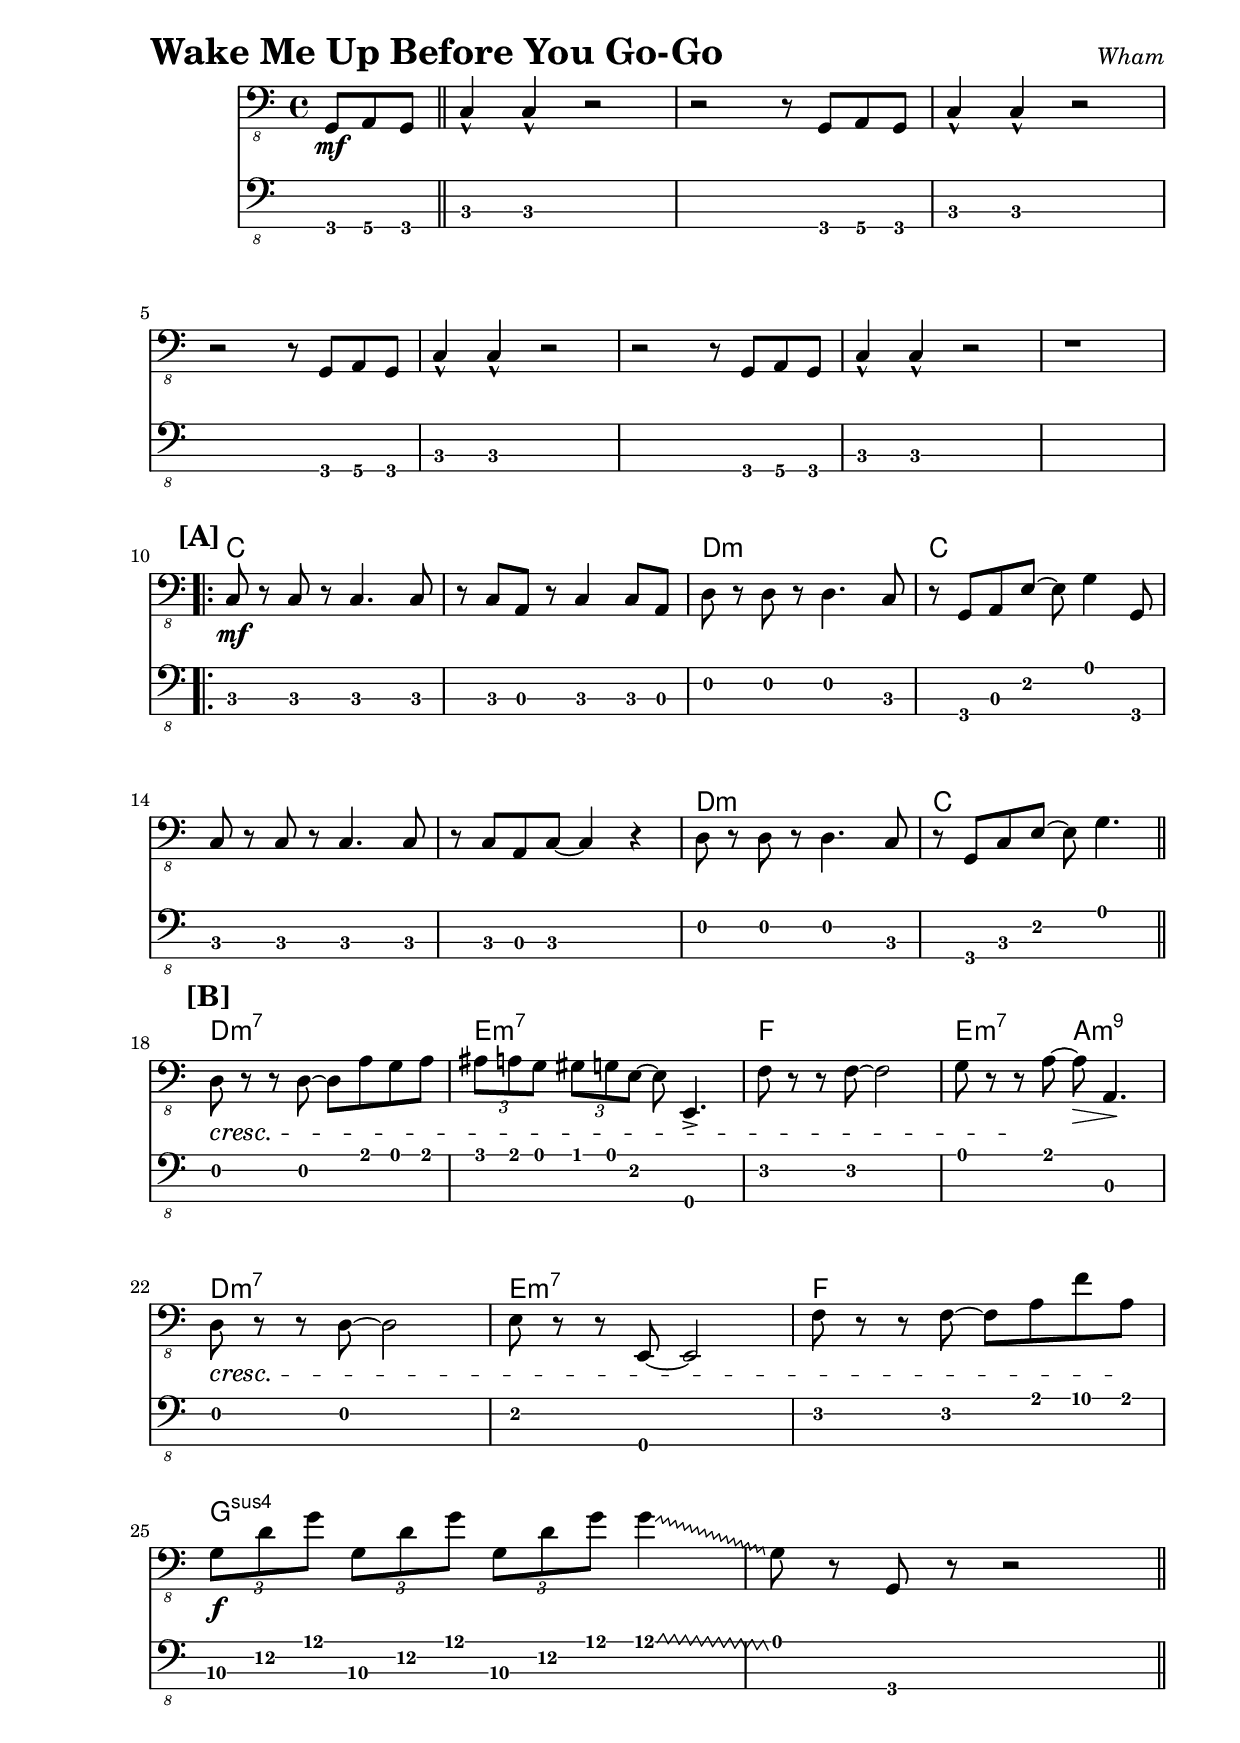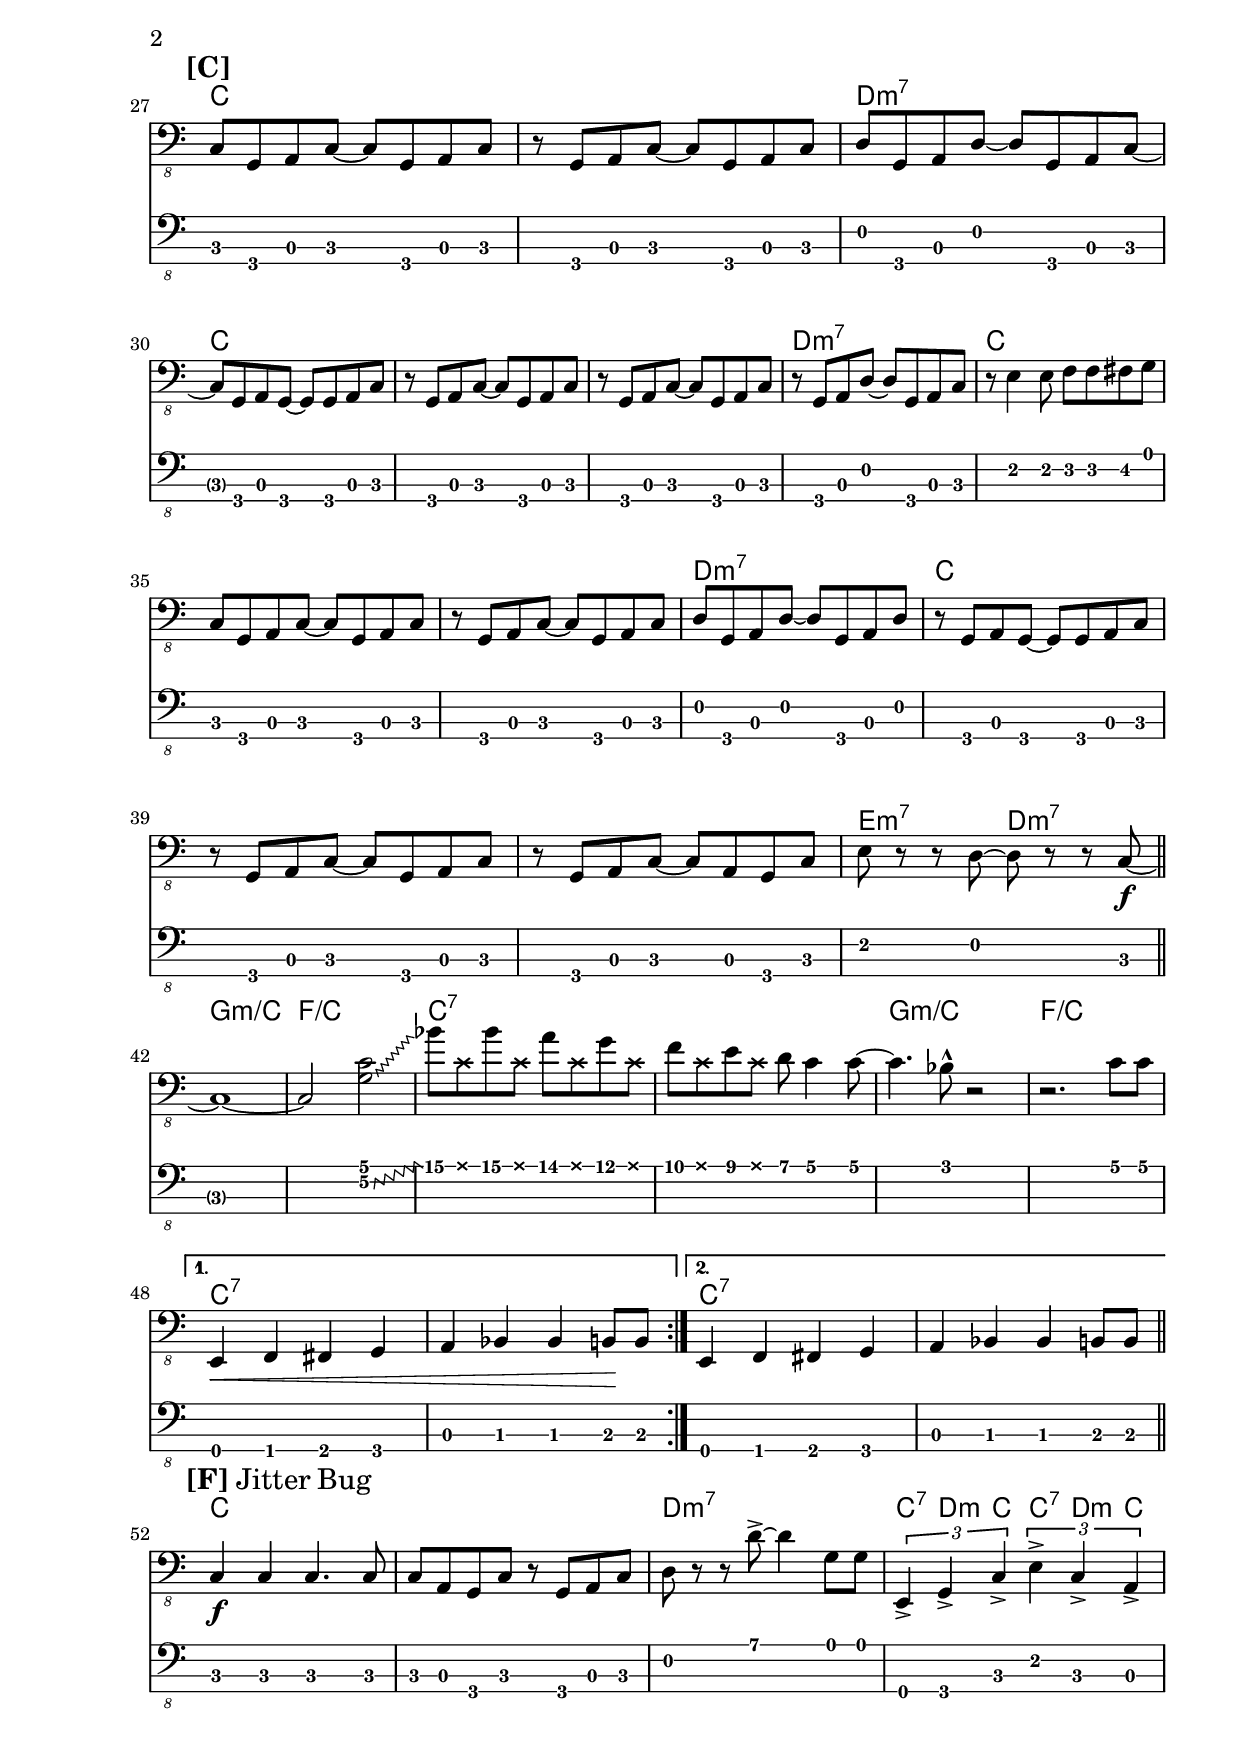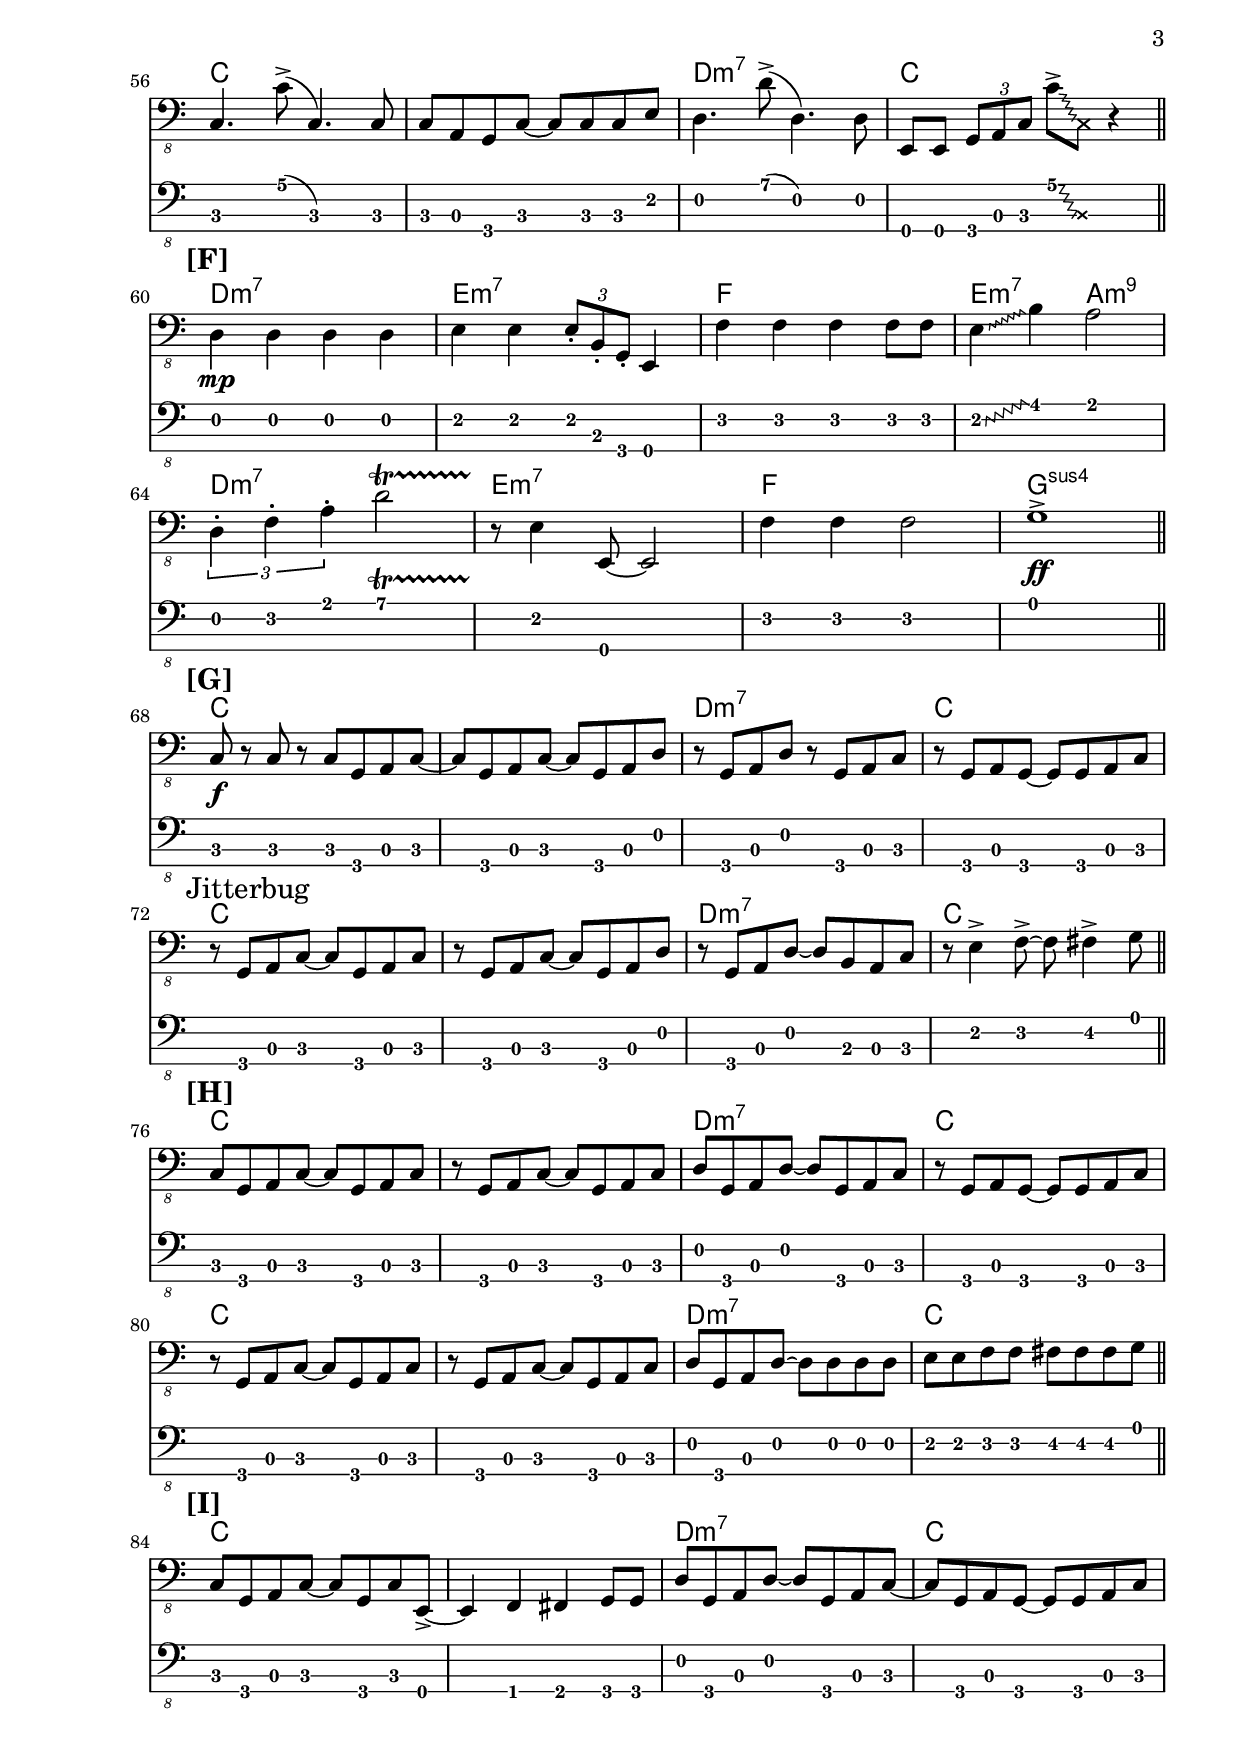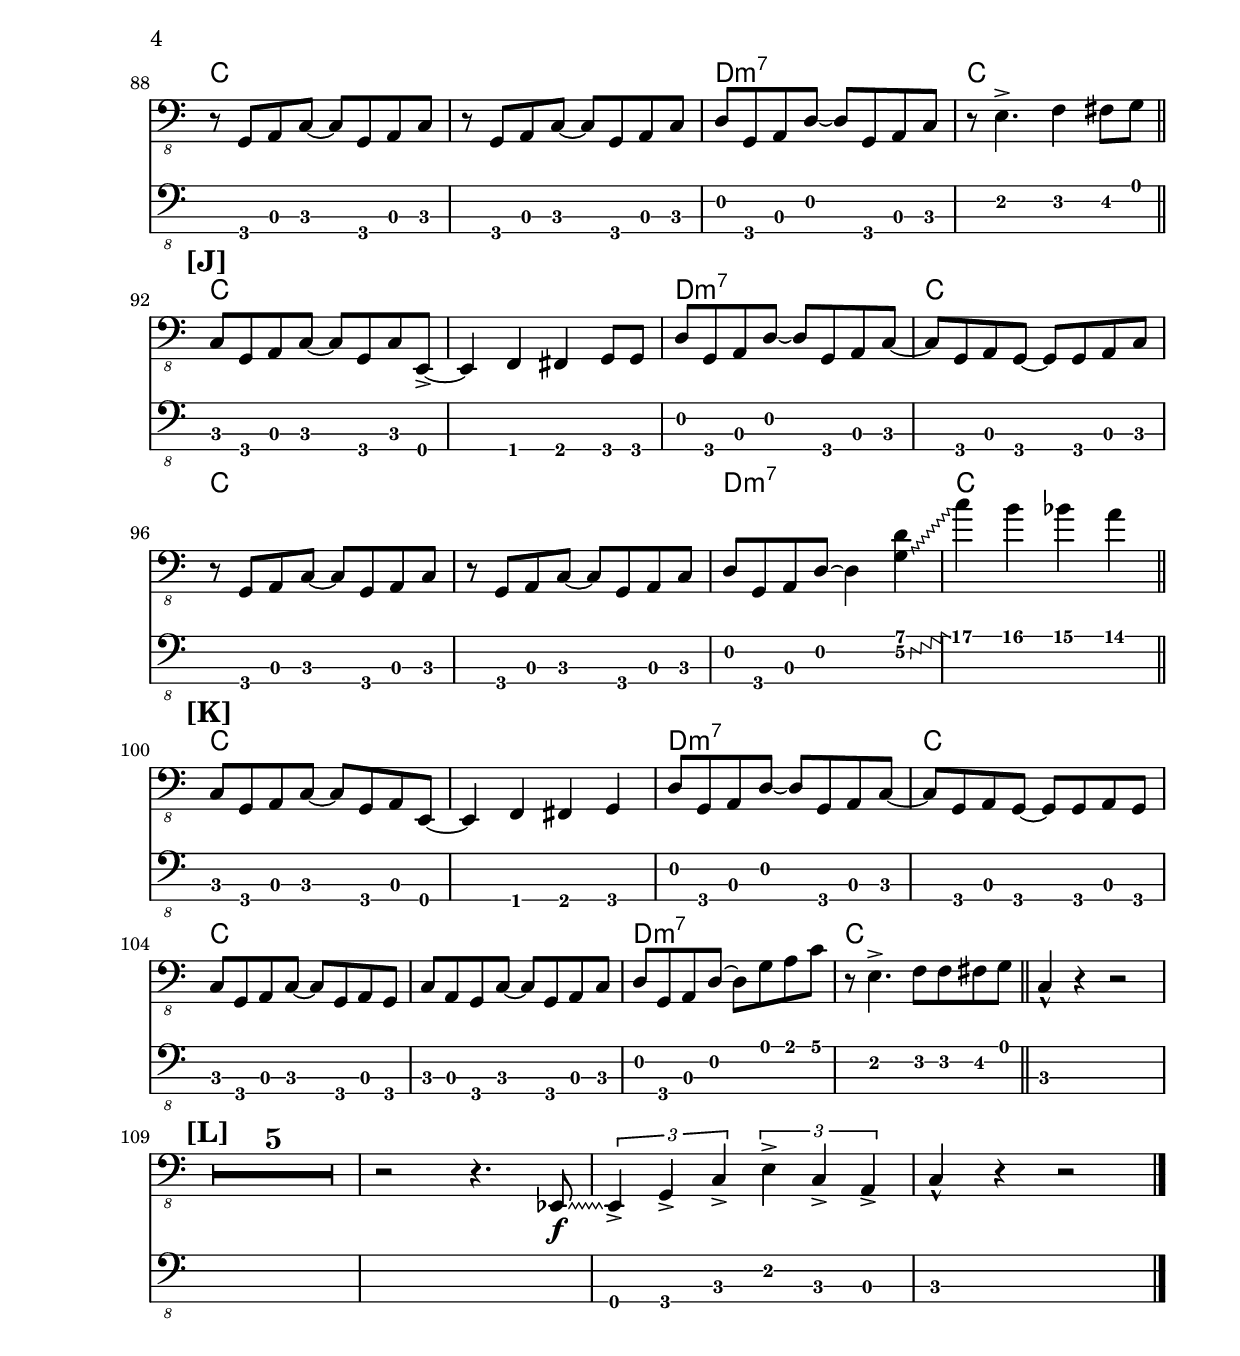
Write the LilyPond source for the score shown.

% LilyBin

\version "2.18.0"
\include "english.ly"

\header {
  piece = \markup { \fontsize #4 \bold "Wake Me Up Before You Go-Go" }
  opus = \markup { \italic "Wham" }
}

\paper { 
  left-margin = 1.0 \in
  right-margin = 0.5 \in
}

mBreak = {
  %% \break
}

cBreak = { \break }

global = {
  %% \tempo "" 4 = 150
  \time 4/4
  \override Glissando.style = #'zigzag
  \compressFullBarRests
  \override MultiMeasureRest.expand-limit = #2
}

my_notes = \relative c {
  \clef "bass_8"
  \key c \major

  \partial 4. g,8 \mf a8\4 g8 \bar "||"
  \set Score.currentBarNumber = #2
  c4-^ c4-^ r2 |
  r2 r8 g8 a8\4 g8 |
  c4-^ c4-^ r2 |
  
  %% 5
  \break
  r2 r8 g8 a8\4 g8 |
  c4-^ c4-^ r2 |
  r2 r8 g8 a8\4 g8 |
  c4-^ c4-^ r2 |
  r1 \bar "||"
  
  \repeat volta 2 {
    \bar ".|:"
    %% 10
    \break
    \mark \markup { \bold { [A] } }
    c8 \mf r8 c8 r8 c4. c8 |
    r8 c8 a8 r8 c4 c8 a8 |
    d8 r8 d8 r8 d4. c8 |
    r8 g8 a8 e'8~ e8 g4 g,8 |
  
    %% 14
    c8 r8 c8 r8 c4. c8 |
    r8 c8 a8 c8~ c4 r4 |
    d8 r8 d8 r8 d4. c8 |
    r8 g8 c8 e8~ e8 g4. \bar "||"
  
    %% 18
    \break
    \mark \markup { \bold { [B] } }
    d8 \cresc r8 r8 d8~ d8 a'8 g8 a8 |
    \tuplet 3/2 { as8 a8 g8 } \tuplet 3/2 { gs8 g8 e8~ } e8 e,4.-> |
    f'8 r8 r8 f8~ f2 | g8 r r8 \! a8~ a8 \> a,4. \! |
  
    %% 22
    \break
    d8 \cresc r8 r8 d8~ d2 | e8 r8 r8 e,8~ e2 | f'8 r8 r8 f8~ f8 a8 f'8 a,8 \! |
  
    %% 26
    \break
    \tuplet 3/2 { g8\3 \f d'8\2 g8 } 
    \tuplet 3/2 { g,8\3 d'8\2 g8 }
    \tuplet 3/2 { g,8\3 d'8\2 g8 }
    g4 \glissando |
    g,8 r8 g,8 r8 r2 \bar "||"
  
    %% 27
    \break
    \mark \markup { \bold { [C] } }
    c8 g a c~ c g a c |
    r8 g a c~ c g a c | 
    d8 g, a d~ d g, a c~ |
    c8 g a g~ g g a c |
    r8 g a c~ c g a c |
    r8 g a c~ c g a c |
    r8 g a d~ d g, a c |
    r8 e4 e8 f8 f8 fs8 g8 |
  
    %% 35
    \break
    c,8 g a c~ c g a c |
    r8 g a c~ c g a c |
    d8 g, a d~ d g, a d |
    r8 g, a g~ g g a c |
  
    %% 39
    r8 g a c~ c g a c |
    r8 g a c~ c a g c |
    e8 r r d~ d r r c~ \f \bar "||"
    \break
    c1~ | c2  <g' c>2 \glissando |
    bf'8 \deadNote c, bf' \deadNote c, a' \deadNote c, g' \deadNote c, |
    f \deadNote c e \deadNote c d8 c4 c8~ |
    c4. bf8-^ r2 |
    %% 47
    r2. c8 c8 |
  } \alternative {
    {
      %% 1st ending
      \break
      e,,4 \< f4 fs4 g4 | a4 bf4 bf4 b8 \! b8 |
    }
    {
      %% 2nd ending
      e,4 f4 fs4 g4 | a4 bf4 bf4 b8 b8 \bar "||"
    }
  }
  %% 52
  \break
  \mark \markup { \bold { [F] } Jitter Bug }
  c4 \f c4 c4. c8 |
  c8 a8 g8 c8 r8 g8 a8 c8 |
  d8 r8 r8 d'8->~ d4 g,8 g8 |
  \tuplet 3/2 { e,4-> g4-> c4-> } \tuplet 3/2 { e4-> c4-> a4-> }
  
  %% 56
  c4. c'8-> (c,4.) c8 |
  c8 a8 g8 c8~ c8 c8 c8 e8 |
  d4. d'8-> (d,4.) d8 |
  e,8 e8 \tuplet 3/2 { g8 a8 c8 } 
  c'8-> \glissando \deadNote c,8 r4 \bar "||"
  
  \break
  \mark \markup { \bold { [F] } }
  d4 \mp d d d | e4 e4 \tuplet 3/2 { e8-. b8-. g8-. } e4 |
  f'4 f4 f4 f8 f8 | 
  e4 \glissando b'4 a2 |
  
  %% 64
  \break
  \tuplet 3/2 { d,4-. f4-. a4-. }  d2 \startTrillSpan  |
  r8 \stopTrillSpan e,4 e,8~ e2 |
  f'4 f4 f2 |
  g1-> \ff \bar "||"
  
  %% 68
  \break
  \mark \markup { \bold { [G] } }   
  c,8 \f r8 c8 r8 c8 g8 a8 c8~ |
  c8 g8 a8 c8~ c8 g8 a8 d8 |
  r8 g,8 a8 d8 r8 g,8 a8 c8 |
  r8 g8 a8 g8~ g8 g8 a8 c8 |
  
  %% 72
  \mark \markup { Jitterbug }
  r8 g8 a8 c8~ c8 g8 a8 c8 |
  r8 g8 a8 c8~ c8 g8 a8 d8 |
  r8 g,8 a8 d8~ d8 b8 a8 c8 |
  r8 e4-> f8->~ f8 fs4-> g8 \bar "||"
  
  %% 76
  \break
  \mark \markup { \bold { [H] } }
  c,8 g8 a8 c8~ c8 g8 a8 c8 |
  r8 g8 a8 c8~ c8 g8 a8 c8 |
  d8 g,8 a8 d8~ d8 g,8 a8 c8 |
  r8 g8 a8 g8~ g8 g8 a8 c8 |
  r8 g8 a8 c8~ c8 g8 a8 c8 |
  r8 g8 a8 c8~ c8 g8 a8 c8 |
  d8 g,8 a8 d8~ d8 d8 d8 d8 |
  e8 e8 f8 f8 fs8 fs8 fs8 g8 \bar "||"
  
  %% 84
  \break
  \mark \markup { \bold { [I] } }
  c,8 g8 a8 c8~ c8 g8 c8 e,8->~ |
  e4 f4 fs4 g8 g8 |
  d'8 g,8 a8 d8~ d8 g,8 a8 c8~ |
  c8 g8 a8 g8~ g8 g8 a8 c8 |
  
  %% 88
  \break
  r8 g8 a8 c8~ c8 g8 a8 c8 |
  r8 g8 a8 c8~ c8 g8 a8 c8 |
  d8 g,8 a8 d8~ d8 g,8 a8 c8 |
  r8 e4.-> f4 fs8 g8 \bar "||"
  
  %% 92
  \break
  \mark \markup { \bold { [J] } }
  c,8 g8 a8 c8~ c8 g8 c8 e,8->~ |
  e4 f4 fs4 g8 g8 |
  d'8 g,8 a8 d8~ d8 g,8 a8 c8~ |
  c8 g8 a8 g8~ g8 g8 a8 c8 |
  r8 g8 a8 c8~ c8 g8 a8 c8 |
  r8 g8 a8 c8~ c8 g8 a8 c8 |
  d8 g,8 a8 d8~ d4 <g d'>4 \glissando | c'4b4 bf4 a4 \bar "||"
  
  \break
  \mark \markup { \bold { [K] } }
  c,,8 g8 a8 c8~ c8 g8 a8 e8~ |
  e4 f4 fs4 g4 |
  d'8 g,8 a8 d8~ d8 g,8 a8 c8~ |
  c8 g8 a8 g8~ g8 g8 a8 g8 |
  
  %% 104
  c8 g8 a8 c8~ c8 g8 a8 g8 |
  c8 a8 g8 c8~ c8 g8 a8 c8 |
  d8 g,8 a8 d8~ d8 g8 a8 c8 |
  r8 e,4.-> f8 f8 fs8 g8 \bar "||"
  c,4-^ r4 r2 |
  
  %% 109
  \break
  \mark \markup { \bold { [L] } }
  R1*5 |
  r2 r4. ef,8 \f \glissando | \tuplet 3/2 { e4-> g4-> c4->} \tuplet 3/2 { e4-> c4-> a4-> } |
  c4-^  r4 r2 \bar "|."
  
}

my_chords = \chordmode {
  \set majorSevenSymbol = \markup { maj7 }
  
  \partial 4. s4. |
  s1*8 |
  
  \repeat volta 2 {
    %% A 5
    c1 | s | d:min | c |
    s1 | s | d:min | c |
    d1:min7 | e:min7 | f | e2:min7 a2:min9 |
    d1:min7 | e:min7 | f | g:sus4 | s|
    
    %% C 27
    c1 | s1 | d:min7 | c | s | s | d:min7 | c | s | s | d:min7 | c | s |s | e2:min7 d2:min7 |
    
    %% D 42
    g1:min/c | f/c | c:7 | s | g:min/c | f/c |
  } \alternative {
    { c1:7 | s1 | }
    { c1:7 | s1 | }  %% chord is not showing up for some reason
  }
  c1 | s | d:min7 | \tuplet 3/2 { c4:7 d:min c } \tuplet 3/2 { c4:7 d:min c } |
  
  %% 56
  c1 | s | d:min7 | c |
  
  %% F 60
  d1:min7 | e:min7 | f | e2:min7 a2:min9 |
  d1:min7 | e:min7 | f | g:sus4 |
  
  %% G 68
  c1 | s1 | d:min7 | c |
  c1 | s | d:min7 | c |
  c1 | s | d:min7 | c |
  c1 | s | d:min7 | c |
  c1 | s | d:min7 | c |
  c1 | s | d:min7 | c |
  c1 | s | d:min7 | c |
  c1 | s | d:min7 | c |
  c1 | s | d:min7 | c |
  c1 | s | d:min7 | c |
  s1 | s1*5 | s1 | s1 | s1 |
}

ticktock = \drummode {
  \repeat unfold 4 {
    hiwoodblock 4 lowoodblock lowoodblock hiwoodblock lowoodblock lowoodblock
  }
}

my_music = <<
  \new ChordNames {
    \set ChordNames.midiInstrument = "percussive organ"
    \set ChordNames.midiMaximumVolume = #0.2
    \set chordChanges = ##t
    \global
    \my_chords
  }
  \new Staff {
    \set Staff.midiInstrument = #"electric bass (finger)"
    \set Staff.midiMinimumVolume = #0.7
    \set Staff.midiMaximumVolume = #0.95
    \global
    \my_notes
  }
  \tag #'scoreOnly
  \new TabStaff
    \with { stringTunings = #bass-tuning } 
  { 
    %%\set TabStaff.minimumFret = #3f
    \set TabStaff.restrainOpenStrings = ##t
    \global
    \my_notes
  }
  \tag #'midiOnly
  \new DrumStaff = TickTock <<
    \new DrumVoice = "ticktock" {
      \set DrumStaff.instrumentName = "TickTock"
      \set DrumStaff.midiMaximumVolume = #0.7
      \global
      \ticktock
    }
  >>
>>
  
\score {
  \removeWithTag #'midiOnly \my_music
  \layout {
    \context {
      \Score \override StringNumber #'stencil = ##f 
    }
  }
}
\score {
  \removeWithTag #'scoreOnly \unfoldRepeats \my_music
  \midi {}
}
